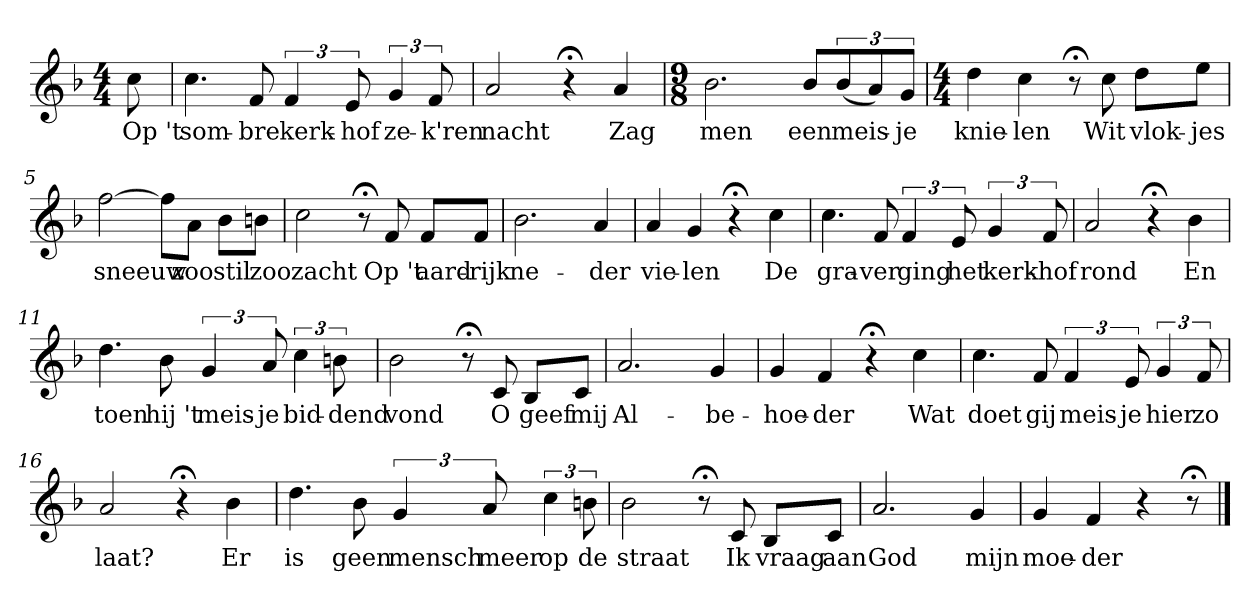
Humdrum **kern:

**kern	**text
*part1	*part1
*staff1	*staff1
*k[b-]	*
*F:	*
*M4/4	*
*MM120	*
=	=
8cc	Op 't
=1	=1
4.cc	som-
8f	-bre
6f	kerk-
12e	-hof
6g	ze-
12f	-k'ren
=2	=2
2a	nacht
4r;<	.
4a	Zag
=3	=3
*M9/8	*
2.b-	men
8b-L	een
(12b-	meis-
12a)	.
12gJ	-je
=4	=4
*M4/4	*
4dd	knie-
4cc	-len
8r;<	.
8cc	Wit
8ddL	vlok-
8eeJ	-jes
=5	=5
[2ff	sneeuw
8ffL]	.
8aJ	zoo
8b-L	stil
8bnJ	zoo
=6	=6
2cc	zacht
8r;<	.
8f	Op 't
8fL	aard-
8fJ	-rijk
=7	=7
2.b-	ne-
4a	-der
=8	=8
4a	vie-
4g	-len
4r;<	.
4cc	De
=9	=9
4.cc	gra-
8f	-ver
6f	ging
12e	het
6g	kerk-
12f	-hof
=10	=10
2a	rond
4r;<	.
4b-	En
=11	=11
4.dd	toen
8b-	hij 't
6g	meis-
12a	-je
6cc	bid-
12bn	-dend
=12	=12
2b-	vond
8r;<	.
8c	O
8B-L	geef
8cJ	mij
=13	=13
2.a	Al-
4g	-be-
=14	=14
4g	-hoe-
4f	-der
4r;<	.
4cc	Wat
=15	=15
4.cc	doet
8f	gij
6f	meis-
12e	-je
6g	hier
12f	zo
=16	=16
2a	laat?
4r;<	.
4b-	Er
=17	=17
4.dd	is
8b-	geen
6g	mensch
12a	meer
6cc	op
12bn	de
=18	=18
2b-	straat
8r;<	.
8c	Ik
8B-L	vraag
8cJ	aan
=19	=19
2.a	God
4g	mijn
=20	=20
4g	moe-
4f	-der
4r	.
8r;<	.
==	==
*-	*-
